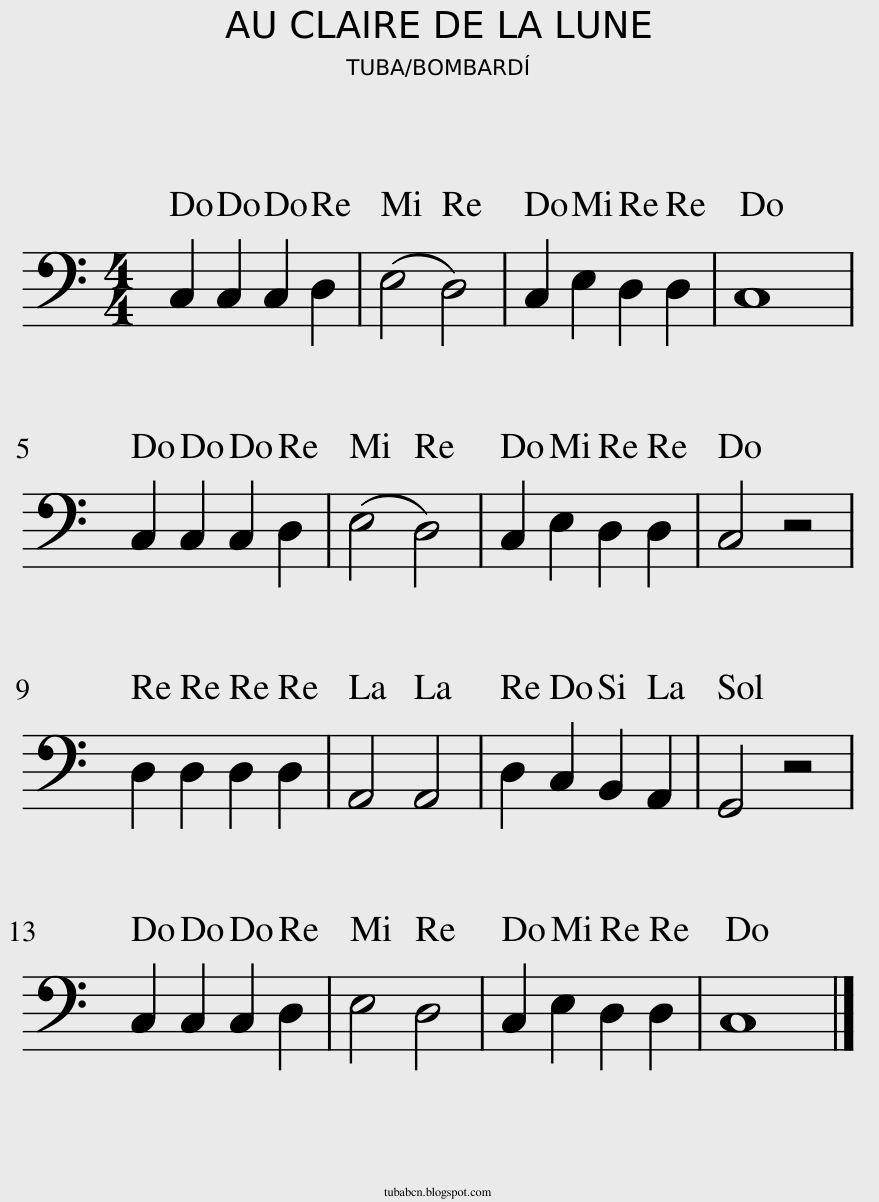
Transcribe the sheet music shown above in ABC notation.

X:1
L:1/8
M:4/4
I:linebreak $
K:C
V:1 bass
V:1
 C,2 C,2 C,2 D,2 | (E,4 D,4) | C,2 E,2 D,2 D,2 | C,8 |$ C,2 C,2 C,2 D,2 | %5
 (E,4 D,4) | C,2 E,2 D,2 D,2 | C,4 z4 |$ D,2 D,2 D,2 D,2 | A,,4 A,,4 | %10
 D,2 C,2 B,,2 A,,2 | G,,4 z4 |$ C,2 C,2 C,2 D,2 | E,4 D,4 | C,2 E,2 D,2 D,2 | %15
 C,8 |] %16
